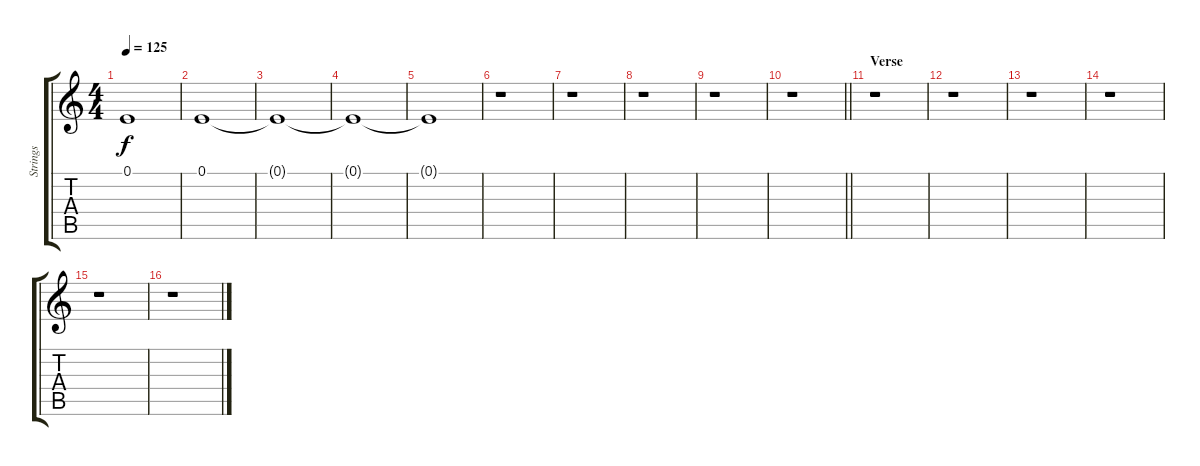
\track ("Strings" "Strings") {instrument stringensemble1}
\staff {score tabs}
\tuning (E4 B3 G3 D3 A2 E2) {hide}
\ts (4 4)
\tempo 125
\clef g2
\ks c
0.1{t}.1{dy f} |
0.1.1 |
0.1{t}.1 |
0.1{t}.1 |
0.1{t}.1 |
r.1 |
r.1 |
r.1 |
r.1 |
\barLineRight lightlight
r.1 |
\section ("" "Verse")
r.1 |
r.1 |
r.1 |
r.1 |
r.1 |
r.1
